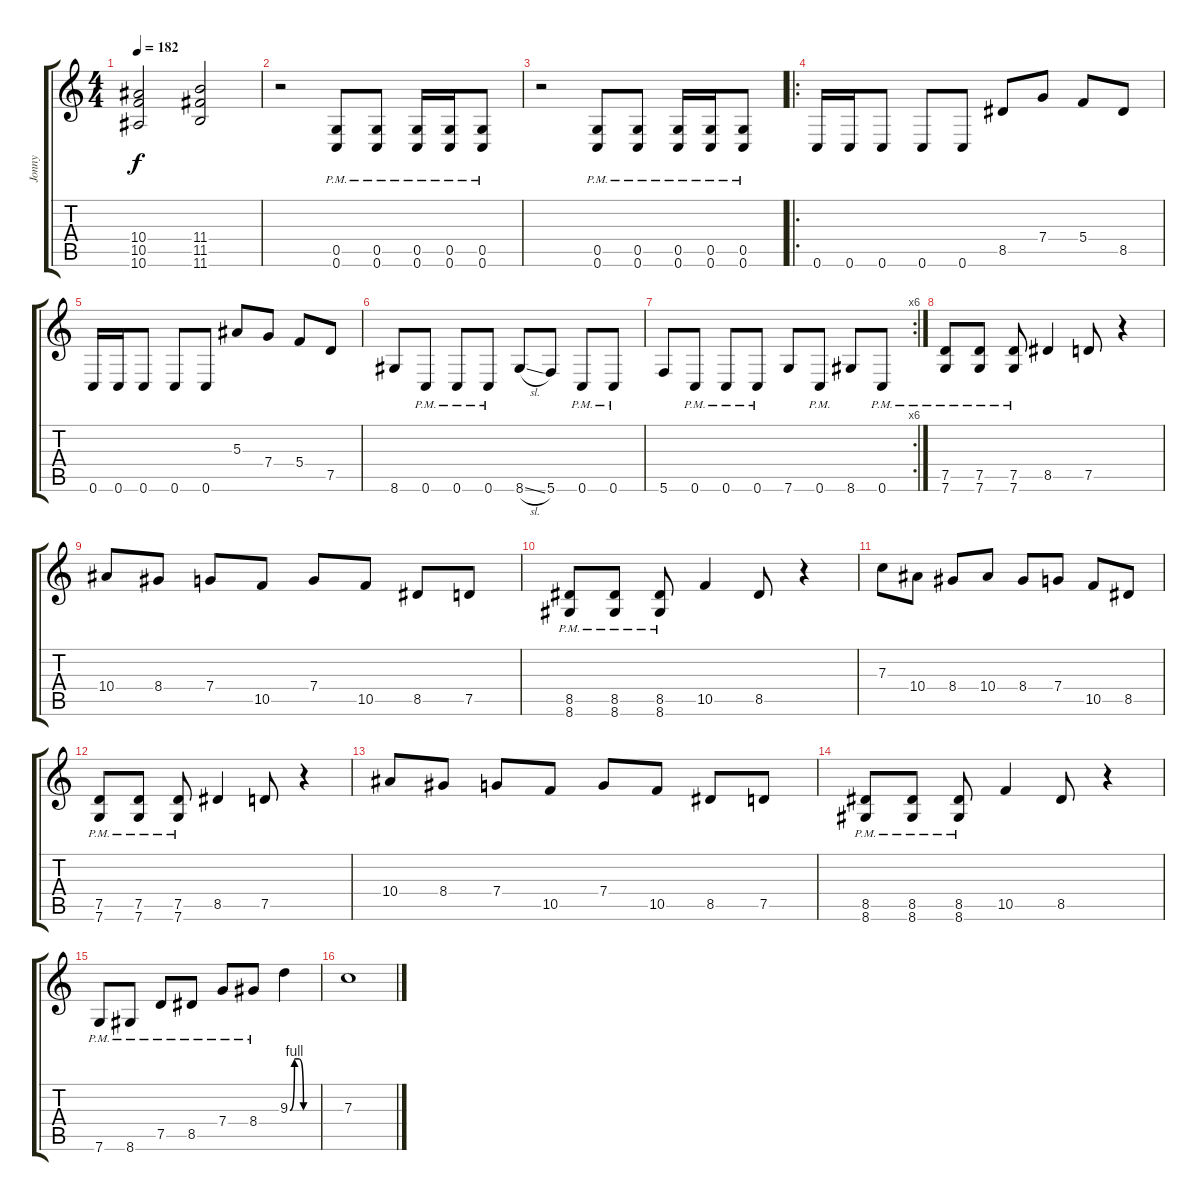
\track ("Jonny" "Jonny") {instrument distortionguitar}
\staff {score tabs}
\tuning (D4 A3 F3 C3 G2 C2) {hide}
\ts (4 4)
\tempo 182
\clef g2
\ks c
(10.4 10.5 10.6).2{dy f} (11.4 11.5 11.6).2 |
r.2 (0.5{pm} 0.6{pm}).8 (0.5{pm} 0.6{pm}).8 (0.5{pm} 0.6{pm}).16 (0.5{pm} 0.6{pm}).16 (0.5{pm} 0.6{pm}).8 |
r.2 (0.5{pm} 0.6{pm}).8 (0.5{pm} 0.6{pm}).8 (0.5{pm} 0.6{pm}).16 (0.5{pm} 0.6{pm}).16 (0.5{pm} 0.6{pm}).8 |
\ro
0.6.16 0.6.16 0.6.8 0.6.8 0.6.8 8.5.8 7.4.8 5.4.8 8.5.8 |
0.6.16 0.6.16 0.6.8 0.6.8 0.6.8 5.3.8 7.4.8 5.4.8 7.5.8 |
8.6.8 0.6{pm}.8 0.6{pm}.8 0.6{pm}.8 8.6{sl}.8 5.6.8 0.6{pm}.8 0.6{pm}.8 |
\rc 6
5.6.8 0.6{pm}.8 0.6{pm}.8 0.6{pm}.8 7.6.8 0.6{pm}.8 8.6.8 0.6{pm}.8 |
(7.5{pm} 7.6{pm}).8 (7.5{pm} 7.6{pm}).8 (7.5{pm} 7.6{pm}).8 8.5.4 7.5.8 r.4 |
10.4.8 8.4.8 7.4.8 10.5.8 7.4.8 10.5.8 8.5.8 7.5.8 |
(8.5{pm} 8.6{pm}).8 (8.5{pm} 8.6{pm}).8 (8.5{pm} 8.6{pm}).8 10.5.4 8.5.8 r.4 |
7.3.8 10.4.8 8.4.8 10.4.8 8.4.8 7.4.8 10.5.8 8.5.8 |
(7.5{pm} 7.6{pm}).8 (7.5{pm} 7.6{pm}).8 (7.5{pm} 7.6{pm}).8 8.5.4 7.5.8 r.4 |
10.4.8 8.4.8 7.4.8 10.5.8 7.4.8 10.5.8 8.5.8 7.5.8 |
(8.5{pm} 8.6{pm}).8 (8.5{pm} 8.6{pm}).8 (8.5{pm} 8.6{pm}).8 10.5.4 8.5.8 r.4 |
7.6{pm}.8 8.6{pm}.8 7.5{pm}.8 8.5{pm}.8 7.4{pm}.8 8.4{pm}.8 9.3{be (custom 0 0 10 4 20 4 30 0 60 0)}.4 |
7.3.1
